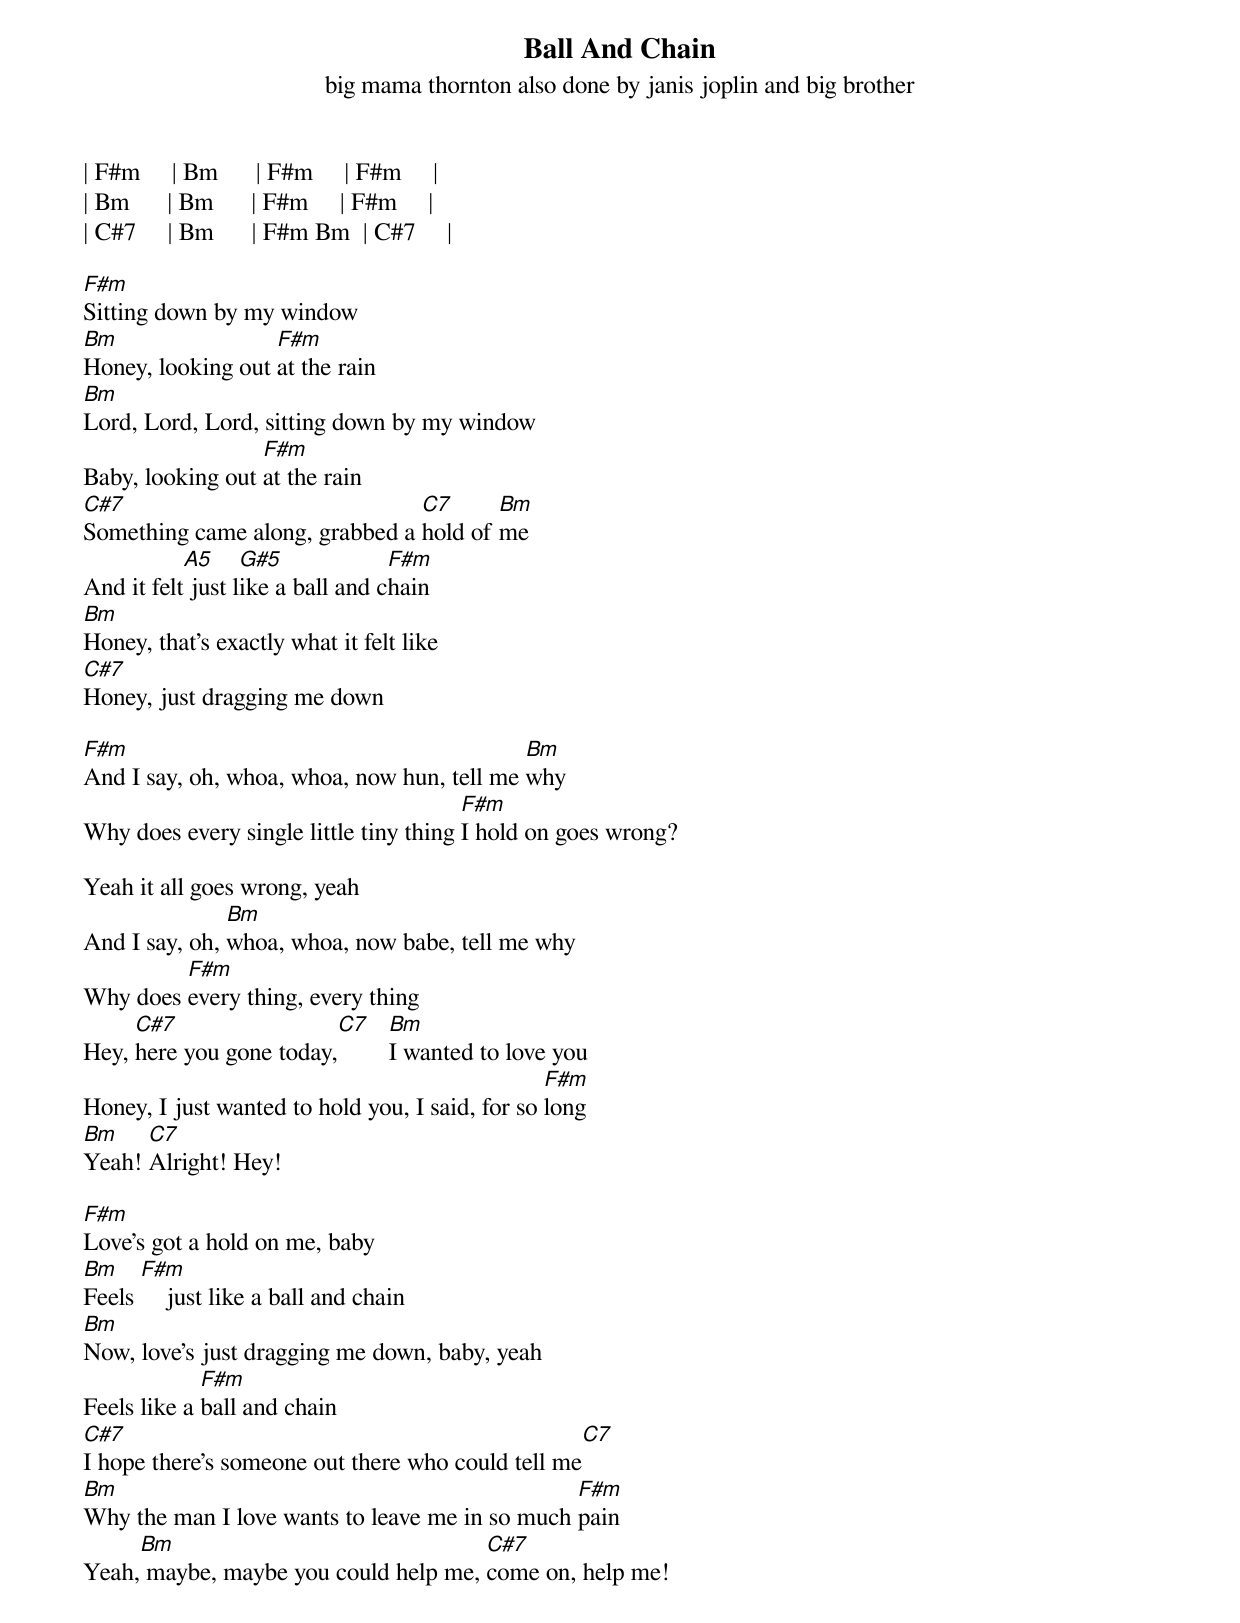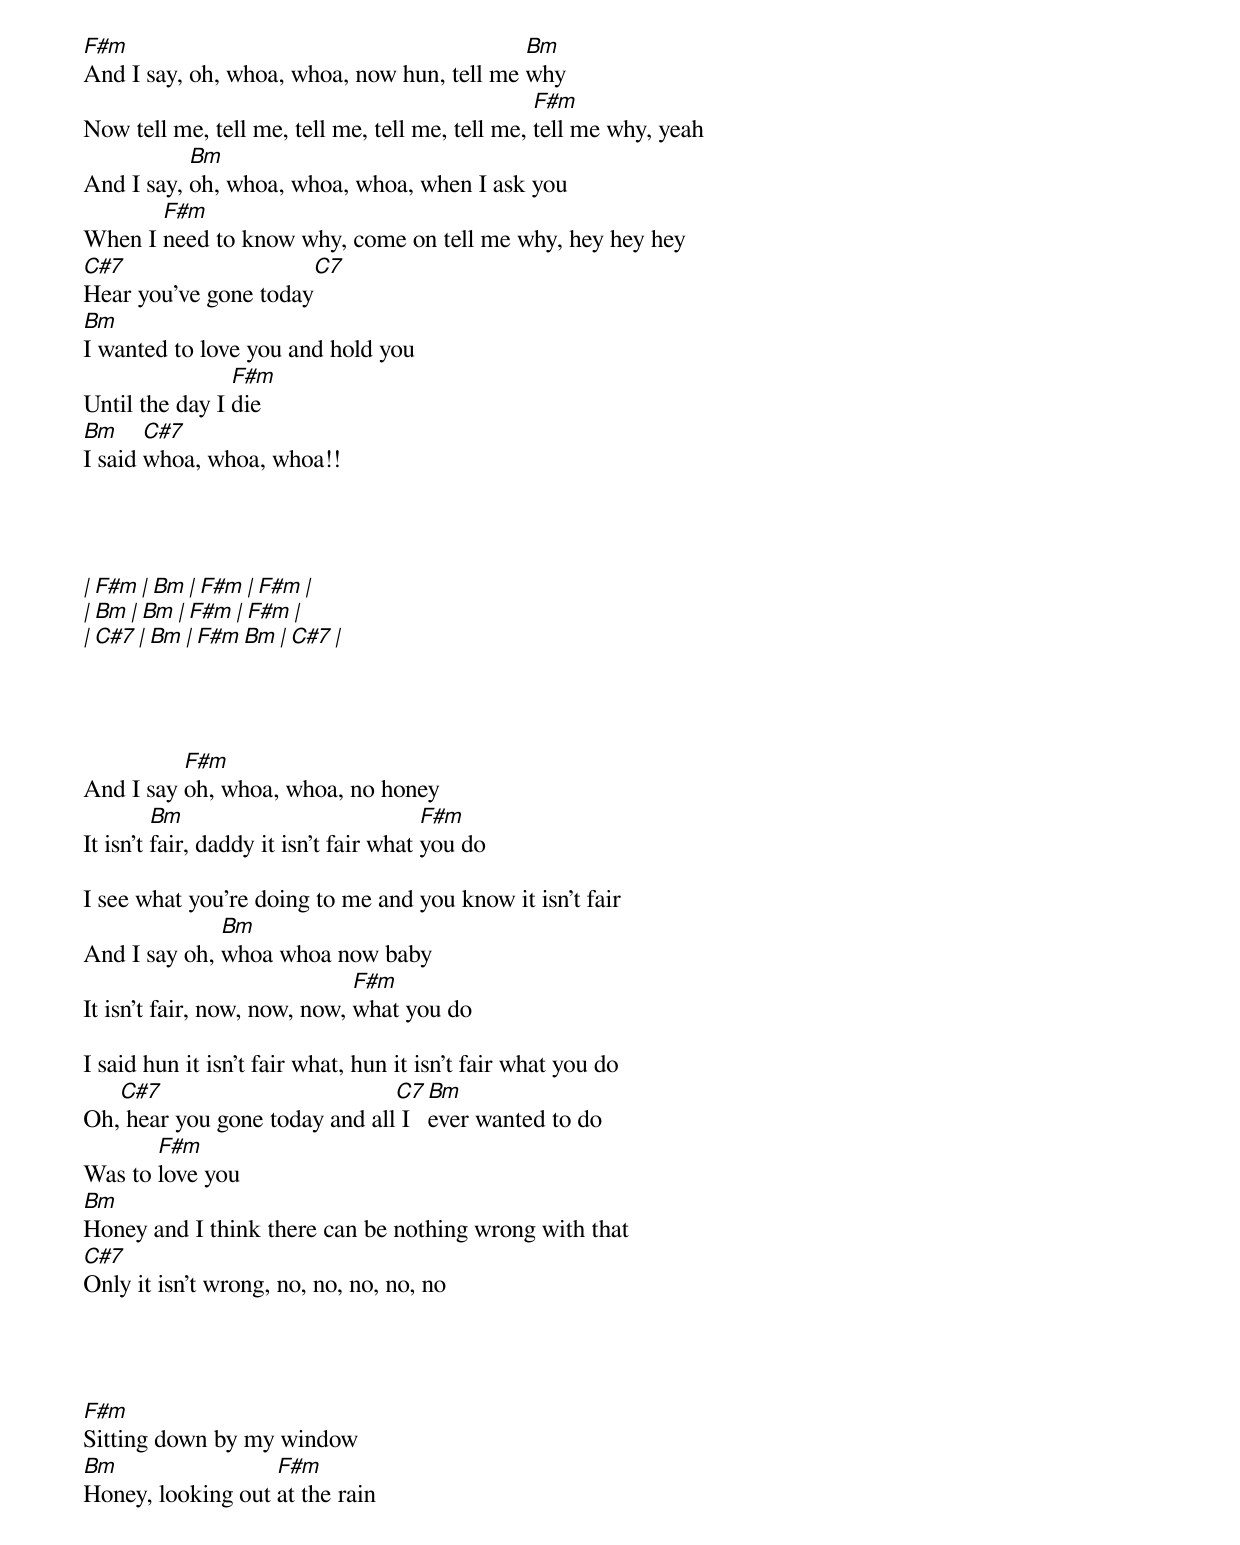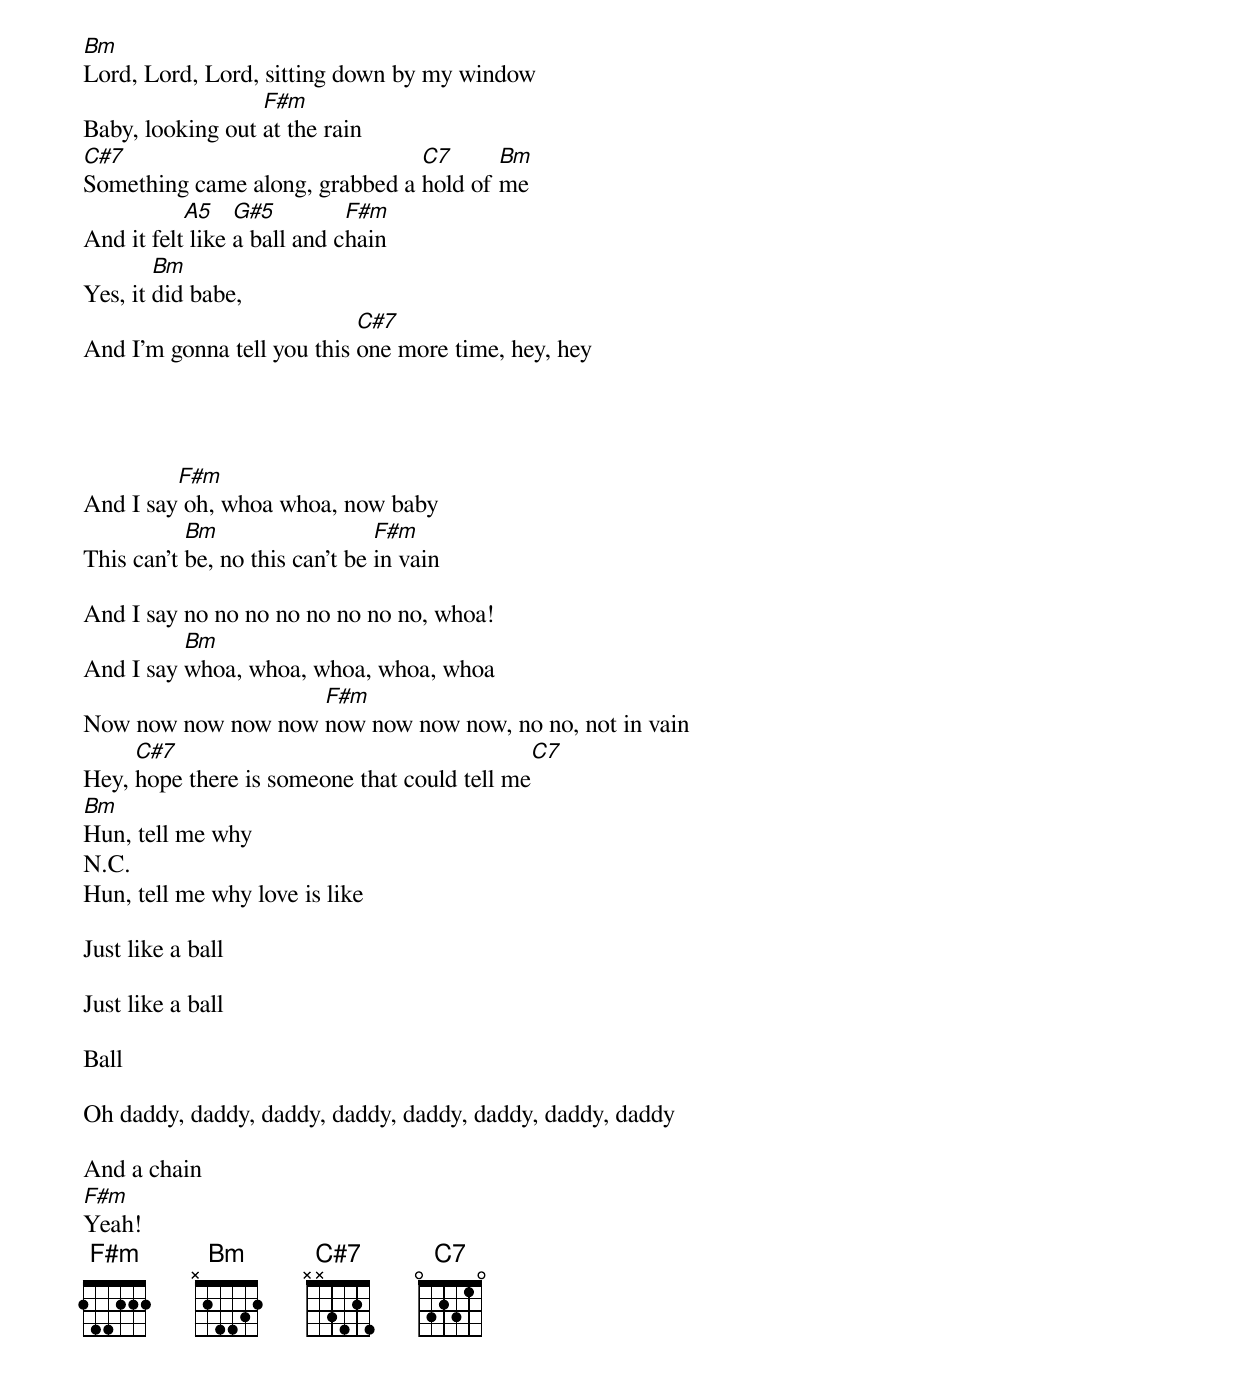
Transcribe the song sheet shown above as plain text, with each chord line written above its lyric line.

{title: Ball And Chain}
{subtitle: big mama thornton also done by janis joplin and big brother}

| F#m     | Bm      | F#m     | F#m     |
| Bm      | Bm      | F#m     | F#m     |
| C#7     | Bm      | F#m Bm  | C#7     |

F#m
Sitting down by my window
Bm                 F#m
Honey, looking out at the rain
Bm
Lord, Lord, Lord, sitting down by my window
                  F#m
Baby, looking out at the rain
C#7                             C7      Bm
Something came along, grabbed a hold of me
           A5     G#5             F#m
And it felt just like a ball and chain
Bm
Honey, that's exactly what it felt like
C#7
Honey, just dragging me down

F#m                                         Bm
And I say, oh, whoa, whoa, now hun, tell me why
                                        F#m
Why does every single little tiny thing I hold on goes wrong?

Yeah it all goes wrong, yeah
               Bm
And I say, oh, whoa, whoa, now babe, tell me why
         F#m
Why does every thing, every thing
     C#7                 C7 Bm
Hey, here you gone today,   I wanted to love you
                                                 F#m
Honey, I just wanted to hold you, I said, for so long
Bm    C7
Yeah! Alright! Hey!

F#m
Love's got a hold on me, baby
Bm    F#m
Feels     just like a ball and chain
Bm
Now, love's just dragging me down, baby, yeah
             F#m
Feels like a ball and chain
C#7                                                C7
I hope there's someone out there who could tell me
Bm                                              F#m
Why the man I love wants to leave me in so much pain
     Bm                               C#7
Yeah, maybe, maybe you could help me, come on, help me!

F#m                                         Bm
And I say, oh, whoa, whoa, now hun, tell me why
                                                 F#m
Now tell me, tell me, tell me, tell me, tell me, tell me why, yeah
           Bm
And I say, oh, whoa, whoa, whoa, when I ask you
       F#m
When I need to know why, come on tell me why, hey hey hey
C#7                     C7
Hear you've gone today
Bm
I wanted to love you and hold you
                F#m
Until the day I die
Bm     C#7
I said whoa, whoa, whoa!!




| F#m     | Bm      | F#m     | F#m     |
| Bm      | Bm      | F#m     | F#m     |
| C#7     | Bm      | F#m Bm  | C#7     |




          F#m
And I say oh, whoa, whoa, no honey
         Bm                             F#m
It isn't fair, daddy it isn't fair what you do

I see what you're doing to me and you know it isn't fair
              Bm
And I say oh, whoa whoa now baby
                              F#m
It isn't fair, now, now, now, what you do

I said hun it isn't fair what, hun it isn't fair what you do
   C#7                         C7 Bm
Oh, hear you gone today and all I ever wanted to do
       F#m
Was to love you
Bm
Honey and I think there can be nothing wrong with that
C#7
Only it isn't wrong, no, no, no, no, no




F#m
Sitting down by my window
Bm                 F#m
Honey, looking out at the rain
Bm
Lord, Lord, Lord, sitting down by my window
                  F#m
Baby, looking out at the rain
C#7                             C7      Bm
Something came along, grabbed a hold of me
           A5    G#5         F#m
And it felt like a ball and chain
        Bm
Yes, it did babe,
                            C#7
And I'm gonna tell you this one more time, hey, hey




         F#m
And I say oh, whoa whoa, now baby
           Bm                   F#m
This can't be, no this can't be in vain

And I say no no no no no no no no, whoa!
          Bm
And I say whoa, whoa, whoa, whoa, whoa
                    F#m
Now now now now now now now now now, no no, not in vain
     C#7                                      C7
Hey, hope there is someone that could tell me
Bm
Hun, tell me why
N.C.
Hun, tell me why love is like

Just like a ball

Just like a ball

Ball

Oh daddy, daddy, daddy, daddy, daddy, daddy, daddy, daddy

And a chain
F#m
Yeah!
